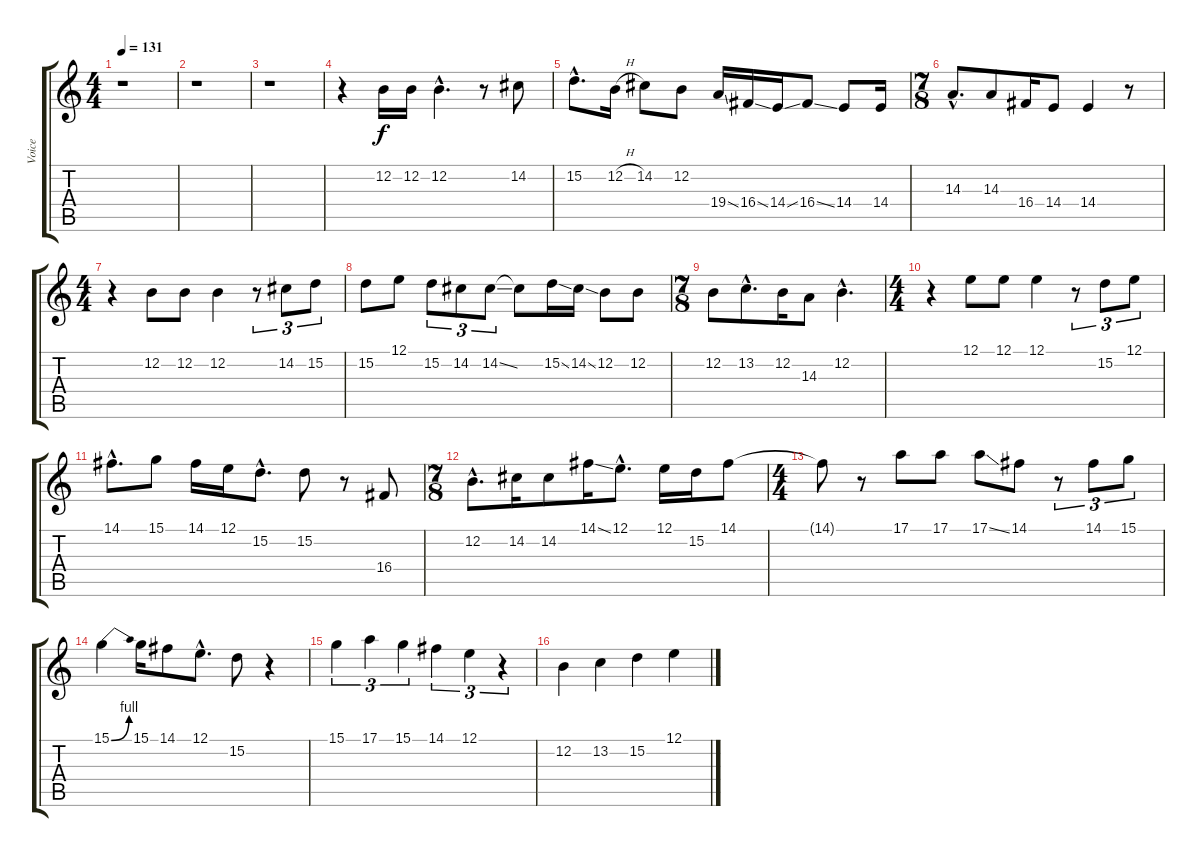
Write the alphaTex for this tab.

\track ("Voice" "Voice") {instrument synthvoice}
\staff {score tabs}
\tuning (E4 B3 G3 D3 A2 E2) {hide}
\ts (4 4)
\tempo 131
\clef g2
\ks c
r.1{dy f} |
r.1 |
r.1 |
r.4 12.2.16 12.2.16 12.2{hac}.4{d} r.8 14.2.8 |
15.2{hac}.8{d} 12.2{h}.16 14.2.8 12.2.8 19.4{ss}.16 16.4{ss}.16 14.4{ss}.16 16.4{ss}.8 14.4.8 14.4.16 |
\ts (7 8)
14.3{hac}.8{d} 14.3.8 16.4.16 14.4.8 14.4.4 r.8 |
\ts (4 4)
r.4 12.2.8 12.2.8 12.2.4 r.8{tu (3 2)} 14.2.8{tu (3 2)} 15.2.8{tu (3 2)} |
15.2.8 12.1.8 15.2.8{tu (3 2)} 14.2.8{tu (3 2)} 14.2{ss}.8{tu (3 2)} 14.2{t}.8 15.2{ss}.16 14.2{ss}.16 12.2.8 12.2.8 |
\ts (7 8)
12.2.8 13.2{hac}.8{d} 12.2.16 14.3.8 12.2{hac}.4{d} |
\ts (4 4)
r.4 12.1.8 12.1.8 12.1.4 r.8{tu (3 2)} 15.2.8{tu (3 2)} 12.1.8{tu (3 2)} |
14.1{hac}.8{d} 15.1.8 14.1.16 12.1.16 15.2{hac}.8{d} 15.2.8 r.8 16.4.8 |
\ts (7 8)
12.2{hac}.8{d} 14.2.16 14.2.8 14.1{ss}.16 12.1{hac}.8{d} 12.1.16 15.2.16 14.1.8 |
\ts (4 4)
14.1{t}.8 r.8 17.1.8 17.1.8 17.1{ss}.8 14.1.8 r.8{tu (3 2)} 14.1.8{tu (3 2)} 15.1.8{tu (3 2)} |
15.1{be (bend 0 0 60 4)}.4 15.1.16 14.1.8 12.1{hac}.8{d} 15.2.8 r.4 |
15.1.4{tu (3 2)} 17.1.4{tu (3 2)} 15.1.4{tu (3 2)} 14.1.4{tu (3 2)} 12.1.4{tu (3 2)} r.4{tu (3 2)} |
12.2.4 13.2.4 15.2.4 12.1.4
